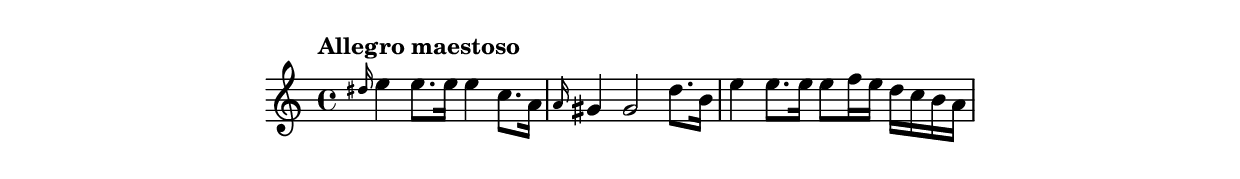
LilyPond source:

\version "2.15.32"
\include "indice.ily"
\new Staff \relative f {
  \time 4/4
  \key c \major
  \clef treble
  \tempo "Allegro maestoso"
  \grace dis''16 e4 e8. e16 e4 c8. a16
  \grace a16 gis4 gis2 d'8. b16
  e4 e8. e16 e8 f16 e d c b a
}